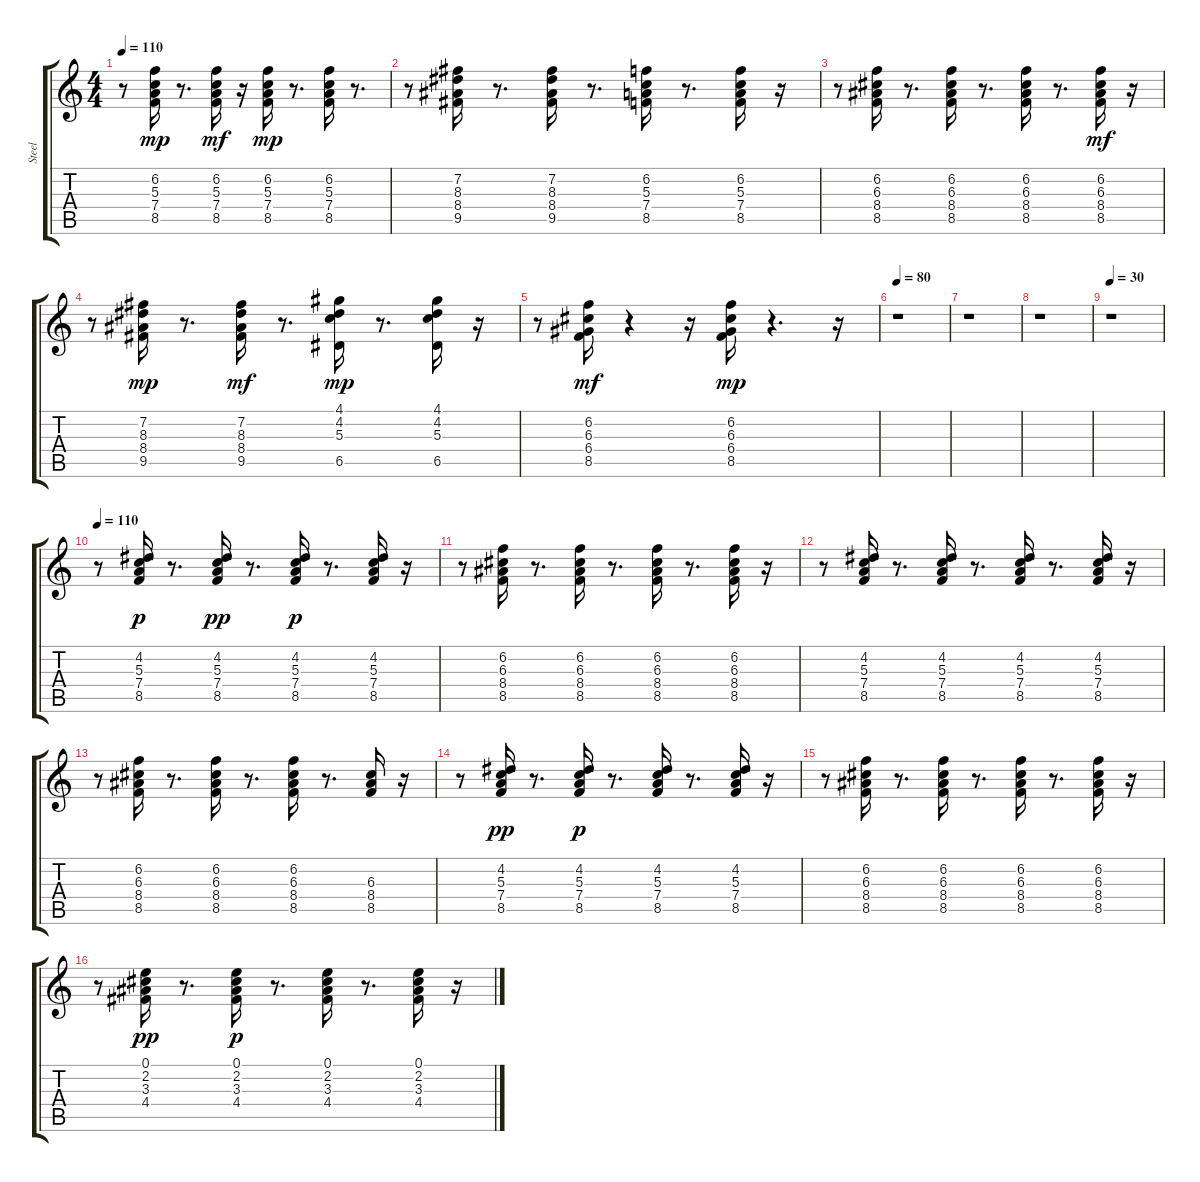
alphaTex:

\track ("Steel" "Steel") {instrument acousticguitarsteel}
\staff {score tabs}
\tuning (E4 B3 G3 D3 A2 E2) {hide}
\ts (4 4)
\tempo 110
\clef g2
\ks c
r.8{dy mp} (6.2 5.3 7.4 8.5).16 r.8{d} (6.2 5.3 7.4 8.5).16{dy mf} r.16 (6.2 5.3 7.4 8.5).16{dy mp} r.8{d} (6.2 5.3 7.4 8.5).16 r.8{d} |
r.8 (7.2 8.3 8.4 9.5).16 r.8{d} (7.2 8.3 8.4 9.5).16 r.8{d} (6.2 5.3 7.4 8.5).16 r.8{d} (6.2 5.3 7.4 8.5).16 r.16 |
r.8 (6.2 6.3 8.4 8.5).16 r.8{d} (6.2 6.3 8.4 8.5).16 r.8{d} (6.2 6.3 8.4 8.5).16 r.8{d} (6.2 6.3 8.4 8.5).16{dy mf} r.16 |
r.8 (7.2 8.3 8.4 9.5).16{dy mp} r.8{d} (7.2 8.3 8.4 9.5).16{dy mf} r.8{d} (4.1 4.2 5.3 6.5).16{dy mp} r.8{d} (4.1 4.2 5.3 6.5).16 r.16 |
r.8 (6.2 6.3 6.4 8.5).16{dy mf} r.4 r.16 (6.2 6.3 6.4 8.5).16{dy mp} r.4{d} r.16 |
\tempo 80
r.1 |
r.1 |
r.1 |
\tempo 30
r.1 |
\tempo 110
r.8 (4.2 5.3 7.4 8.5).16{dy p} r.8{d} (4.2 5.3 7.4 8.5).16{dy pp} r.8{d} (4.2 5.3 7.4 8.5).16{dy p} r.8{d} (4.2 5.3 7.4 8.5).16 r.16 |
r.8 (6.2 6.3 8.4 8.5).16 r.8{d} (6.2 6.3 8.4 8.5).16 r.8{d} (6.2 6.3 8.4 8.5).16 r.8{d} (6.2 6.3 8.4 8.5).16 r.16 |
r.8 (4.2 5.3 7.4 8.5).16 r.8{d} (4.2 5.3 7.4 8.5).16 r.8{d} (4.2 5.3 7.4 8.5).16 r.8{d} (4.2 5.3 7.4 8.5).16 r.16 |
r.8 (6.2 6.3 8.4 8.5).16 r.8{d} (6.2 6.3 8.4 8.5).16 r.8{d} (6.2 6.3 8.4 8.5).16 r.8{d} (6.3 8.4 8.5).16 r.16 |
r.8 (4.2 5.3 7.4 8.5).16{dy pp} r.8{d} (4.2 5.3 7.4 8.5).16{dy p} r.8{d} (4.2 5.3 7.4 8.5).16 r.8{d} (4.2 5.3 7.4 8.5).16 r.16 |
r.8 (6.2 6.3 8.4 8.5).16 r.8{d} (6.2 6.3 8.4 8.5).16 r.8{d} (6.2 6.3 8.4 8.5).16 r.8{d} (6.2 6.3 8.4 8.5).16 r.16 |
r.8 (0.1 2.2 3.3 4.4).16{dy pp} r.8{d} (0.1 2.2 3.3 4.4).16{dy p} r.8{d} (0.1 2.2 3.3 4.4).16 r.8{d} (0.1 2.2 3.3 4.4).16 r.16
